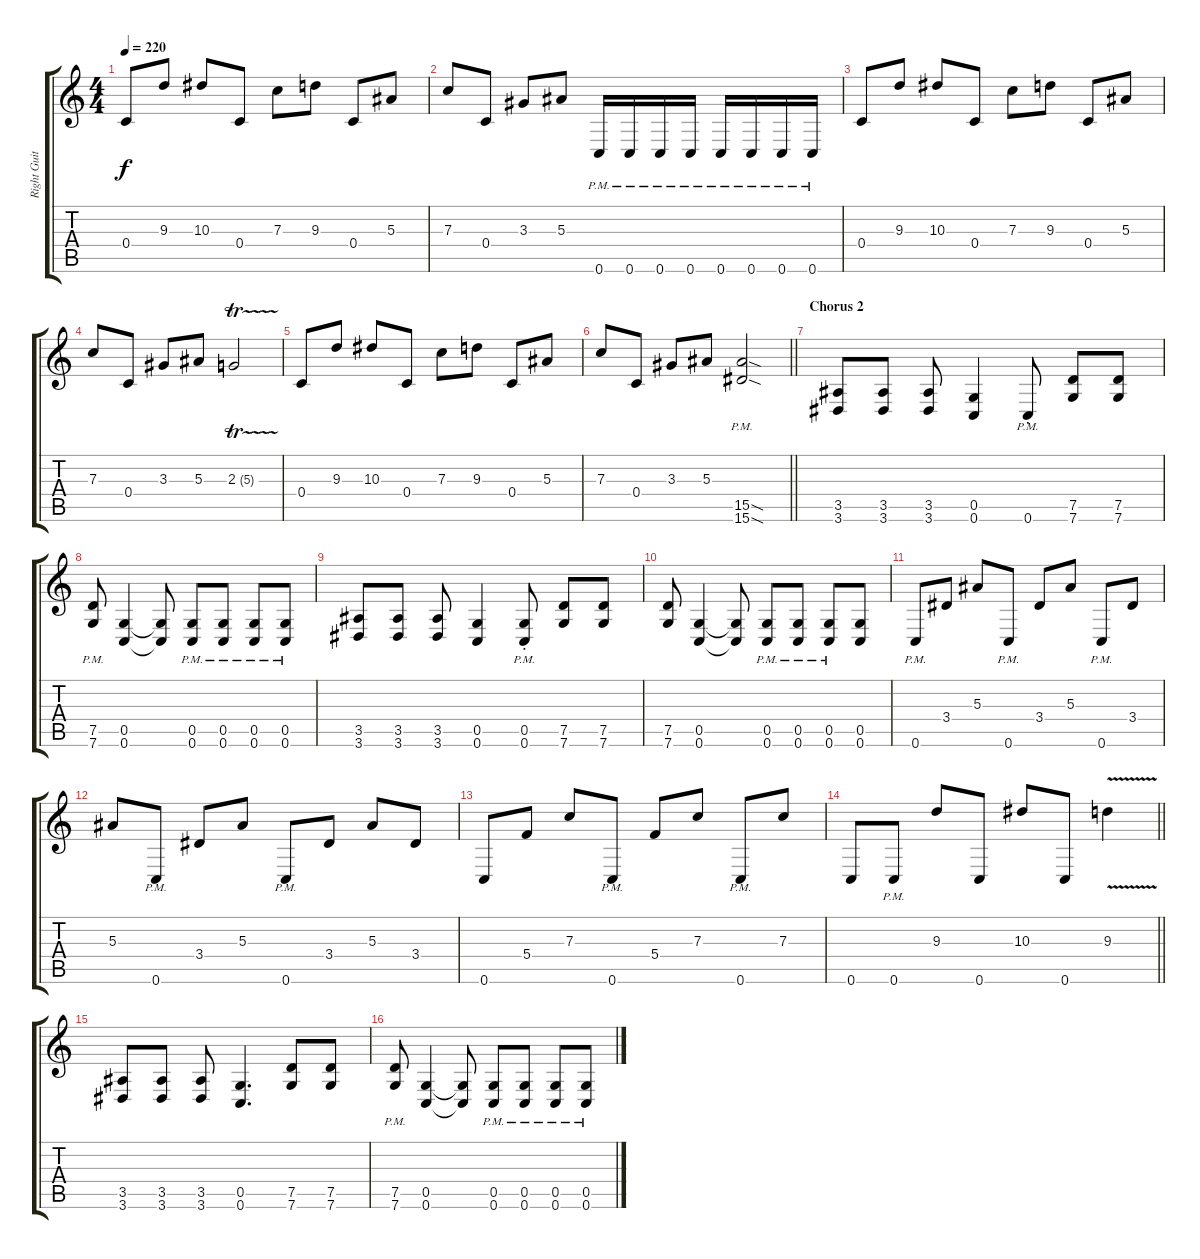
\track ("Right Guitar" "Right Guit") {instrument distortionguitar}
\staff {score tabs}
\tuning (D4 A3 F3 C3 G2 C2) {hide}
\ts (4 4)
\tempo 220
\clef g2
\ks c
0.4.8{dy f} 9.3.8 10.3.8 0.4.8 7.3.8 9.3.8 0.4.8 5.3.8 |
7.3.8 0.4.8 3.3.8 5.3.8 0.6{pm}.16 0.6{pm}.16 0.6{pm}.16 0.6{pm}.16 0.6{pm}.16 0.6{pm}.16 0.6{pm}.16 0.6{pm}.16 |
0.4.8 9.3.8 10.3.8 0.4.8 7.3.8 9.3.8 0.4.8 5.3.8 |
7.3.8 0.4.8 3.3.8 5.3.8 2.3{tr (5 16)}.2 |
0.4.8 9.3.8 10.3.8 0.4.8 7.3.8 9.3.8 0.4.8 5.3.8 |
\barLineRight lightlight
7.3.8 0.4.8 3.3.8 5.3.8 (15.5{sod pm} 15.6{sod pm}).2 |
\section ("" "Chorus 2")
(3.5 3.6).8 (3.5 3.6).8 (3.5 3.6).8 (0.5 0.6).4 0.6{pm st}.8 (7.5 7.6).8 (7.5 7.6).8 |
(7.5 7.6{pm}).8 (0.5 0.6).4 (0.5{t} 0.6{t}).8 (0.5 0.6{pm}).8 (0.5 0.6{pm}).8 (0.5 0.6{pm}).8 (0.5 0.6{pm}).8 |
(3.5 3.6).8 (3.5 3.6).8 (3.5 3.6).8 (0.5 0.6).4 (0.5{st} 0.6{pm st}).8 (7.5 7.6).8 (7.5 7.6).8 |
(7.5 7.6).8 (0.5 0.6).4 (0.5{t} 0.6{t}).8 (0.5 0.6{pm}).8 (0.5 0.6{pm}).8 (0.5 0.6{pm}).8 (0.5 0.6).8 |
0.6{pm}.8 3.4.8 5.3.8 0.6{pm}.8 3.4.8 5.3.8 0.6{pm}.8 3.4.8 |
5.3.8 0.6{pm}.8 3.4.8 5.3.8 0.6{pm}.8 3.4.8 5.3.8 3.4.8 |
0.6.8 5.4.8 7.3.8 0.6{pm}.8 5.4.8 7.3.8 0.6{pm}.8 7.3.8 |
\barLineRight lightlight
0.6.8 0.6{pm}.8 9.3.8 0.6.8 10.3.8 0.6.8 9.3{v}.4 |
(3.5 3.6).8 (3.5 3.6).8 (3.5 3.6).8 (0.5 0.6).4{d} (7.5 7.6).8 (7.5 7.6).8 |
(7.5 7.6{pm}).8 (0.5 0.6).4 (0.5{t} 0.6{t}).8 (0.5 0.6{pm}).8 (0.5 0.6{pm}).8 (0.5 0.6{pm}).8 (0.5 0.6{pm}).8
